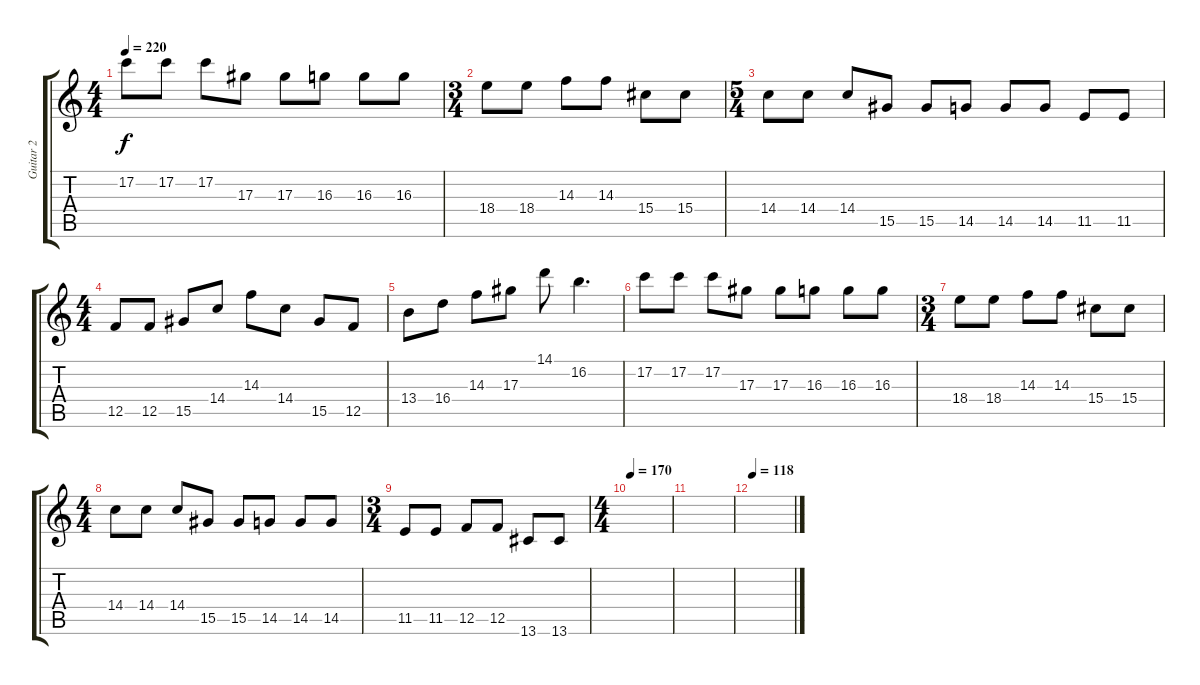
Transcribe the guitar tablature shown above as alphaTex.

\track ("Guitar 2" "Guitar 2") {instrument distortionguitar}
\staff {score tabs}
\tuning (C4 G3 Eb3 Bb2 F2 C2) {hide}
\ts (4 4)
\tempo 220
\clef g2
\ks c
17.2.8{dy f} 17.2.8 17.2.8 17.3.8 17.3.8 16.3.8 16.3.8 16.3.8 |
\ts (3 4)
18.4.8 18.4.8 14.3.8 14.3.8 15.4.8 15.4.8 |
\ts (5 4)
14.4.8 14.4.8 14.4.8 15.5.8 15.5.8 14.5.8 14.5.8 14.5.8 11.5.8 11.5.8 |
\ts (4 4)
12.5.8 12.5.8 15.5.8 14.4.8 14.3.8 14.4.8 15.5.8 12.5.8 |
13.4.8 16.4.8 14.3.8 17.3.8 14.1.8 16.2.4{d} |
17.2.8 17.2.8 17.2.8 17.3.8 17.3.8 16.3.8 16.3.8 16.3.8 |
\ts (3 4)
18.4.8 18.4.8 14.3.8 14.3.8 15.4.8 15.4.8 |
\ts (4 4)
14.4.8 14.4.8 14.4.8 15.5.8 15.5.8 14.5.8 14.5.8 14.5.8 |
\ts (3 4)
11.5.8 11.5.8 12.5.8 12.5.8 13.6.8 13.6.8 |
\ts (4 4)
\tempo 170
|
|
\tempo 118
